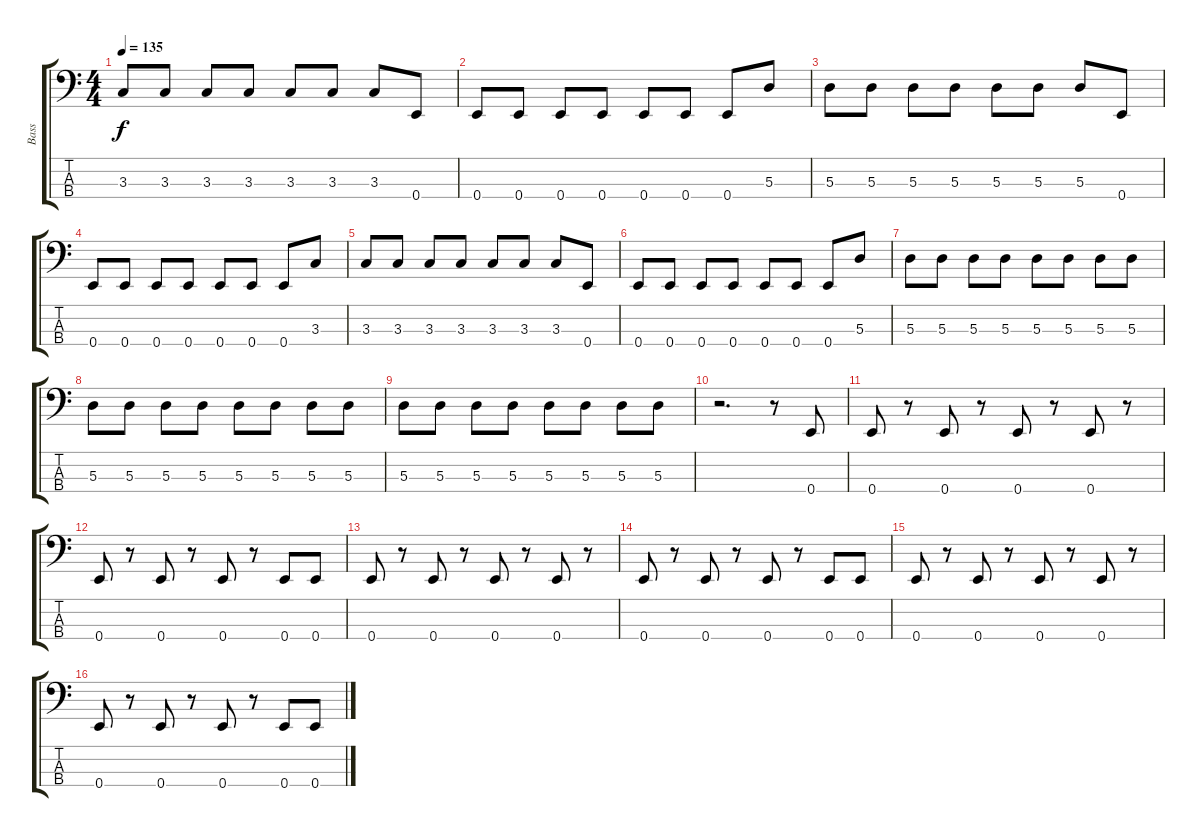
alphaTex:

\track ("Bass" "Bass") {instrument electricbasspick}
\staff {score tabs}
\tuning (G2 D2 A1 E1) {hide}
\ts (4 4)
\tempo 135
\clef f4
\ks c
3.3.8{dy f} 3.3.8 3.3.8 3.3.8 3.3.8 3.3.8 3.3.8 0.4.8 |
0.4.8 0.4.8 0.4.8 0.4.8 0.4.8 0.4.8 0.4.8 5.3.8 |
5.3.8 5.3.8 5.3.8 5.3.8 5.3.8 5.3.8 5.3.8 0.4.8 |
0.4.8 0.4.8 0.4.8 0.4.8 0.4.8 0.4.8 0.4.8 3.3.8 |
3.3.8 3.3.8 3.3.8 3.3.8 3.3.8 3.3.8 3.3.8 0.4.8 |
0.4.8 0.4.8 0.4.8 0.4.8 0.4.8 0.4.8 0.4.8 5.3.8 |
5.3.8 5.3.8 5.3.8 5.3.8 5.3.8 5.3.8 5.3.8 5.3.8 |
5.3.8 5.3.8 5.3.8 5.3.8 5.3.8 5.3.8 5.3.8 5.3.8 |
5.3.8 5.3.8 5.3.8 5.3.8 5.3.8 5.3.8 5.3.8 5.3.8 |
r.2{d} r.8 0.4.8 |
0.4.8 r.8 0.4.8 r.8 0.4.8 r.8 0.4.8 r.8 |
0.4.8 r.8 0.4.8 r.8 0.4.8 r.8 0.4.8 0.4.8 |
0.4.8 r.8 0.4.8 r.8 0.4.8 r.8 0.4.8 r.8 |
0.4.8 r.8 0.4.8 r.8 0.4.8 r.8 0.4.8 0.4.8 |
0.4.8 r.8 0.4.8 r.8 0.4.8 r.8 0.4.8 r.8 |
0.4.8 r.8 0.4.8 r.8 0.4.8 r.8 0.4.8 0.4.8
